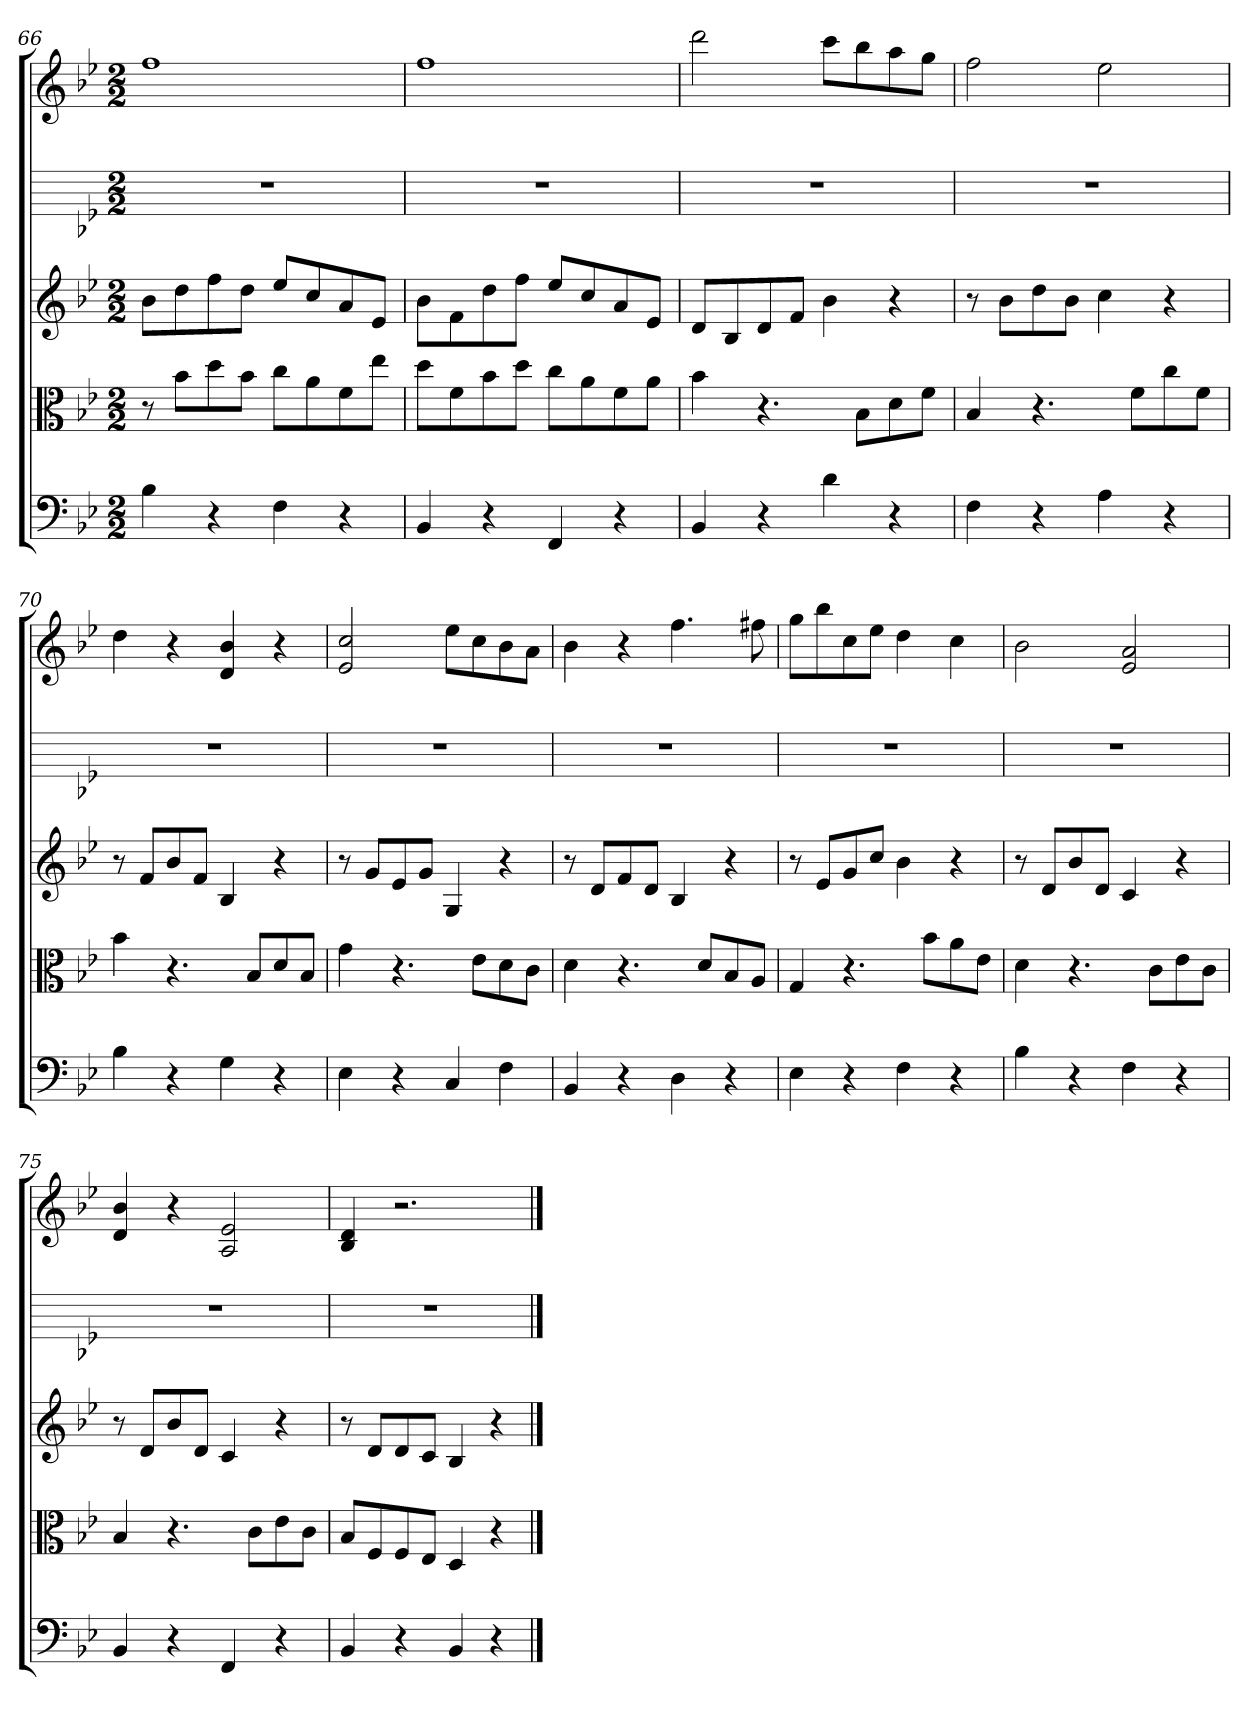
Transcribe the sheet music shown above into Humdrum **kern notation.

**kern	**kern	**kern	**kern	**kern
*part5	*part4	*part3	*part2	*part1
*staff5	*staff4	*staff3	*staff2	*staff1
*clefF4	*clefC3	*	*	*
*k[b-e-]	*k[b-e-]	*k[b-e-]	*k[b-e-]	*k[b-e-]
*B-:	*B-:	*B-:	*B-:	*B-:
*M2/2	*M2/2	*M2/2	*M2/2	*M2/2
=66	=66	=66	=66	=66
4B-	8r	8b-L	1r	1ff
.	8b-\L	8dd	.	.
4r	8dd\	8ff	.	.
.	8b-\J	8ddJ	.	.
4F	8cc\L	8ee-L	.	.
.	8a\	8cc	.	.
4r	8f\	8a	.	.
.	8ee-\J	8e-J	.	.
=67	=67	=67	=67	=67
4BB-	8dd\L	8b-L	1r	1ff
.	8f\	8f	.	.
4r	8b-\	8dd	.	.
.	8dd\J	8ffJ	.	.
4FF	8cc\L	8ee-L	.	.
.	8a\	8cc	.	.
4r	8f\	8a	.	.
.	8a\J	8e-J	.	.
=68	=68	=68	=68	=68
4BB-	4b-	8dL	1r	2ddd
.	.	8B-	.	.
4r	4.r	8d	.	.
.	.	8fJ	.	.
4d	.	4b-	.	8cccL
.	8B-\L	.	.	8bb-
4r	8d\	4r	.	8aa
.	8f\J	.	.	8ggJ
=69	=69	=69	=69	=69
4F	4B-	8r	1r	2ff
.	.	8b-L	.	.
4r	4.r	8dd	.	.
.	.	8b-J	.	.
4A	.	4cc	.	2ee-
.	8f\L	.	.	.
4r	8cc\	4r	.	.
.	8f\J	.	.	.
=70	=70	=70	=70	=70
4B-	4b-	8r	1r	4dd
.	.	8fL	.	.
4r	4.r	8b-	.	4r
.	.	8fJ	.	.
4G	.	4B-	.	4d 4b-
.	8B-/L	.	.	.
4r	8d/	4r	.	4r
.	8B-/J	.	.	.
=71	=71	=71	=71	=71
4E-	4g	8r	1r	2e- 2cc
.	.	8gL	.	.
4r	4.r	8e-	.	.
.	.	8gJ	.	.
4C	.	4G	.	8ee-L
.	8e-\L	.	.	8cc
4F	8d\	4r	.	8b-
.	8c\J	.	.	8aJ
=72	=72	=72	=72	=72
4BB-	4d	8r	1r	4b-
.	.	8dL	.	.
4r	4.r	8f	.	4r
.	.	8dJ	.	.
4D	.	4B-	.	4.ff
.	8d/L	.	.	.
4r	8B-/	4r	.	.
.	8A/J	.	.	8ff#X
=73	=73	=73	=73	=73
4E-	4G	8r	1r	8ggL
.	.	8e-L	.	8bb-
4r	4.r	8g	.	8cc
.	.	8ccJ	.	8ee-J
4F	.	4b-	.	4dd
.	8b-\L	.	.	.
4r	8a\	4r	.	4cc
.	8e-\J	.	.	.
=74	=74	=74	=74	=74
4B-	4d	8r	1r	2b-
.	.	8dL	.	.
4r	4.r	8b-	.	.
.	.	8dJ	.	.
4F	.	4c	.	2e- 2a
.	8c\L	.	.	.
4r	8e-\	4r	.	.
.	8c\J	.	.	.
=75	=75	=75	=75	=75
4BB-	4B-	8r	1r	4d 4b-
.	.	8dL	.	.
4r	4.r	8b-	.	4r
.	.	8dJ	.	.
4FF	.	4c	.	2A 2e-
.	8c\L	.	.	.
4r	8e-\	4r	.	.
.	8c\J	.	.	.
=76	=76	=76	=76	=76
4BB-	8B-/L	8r	1r	4B- 4d
.	8F/	8dL	.	.
4r	8F/	8d	.	2.r
.	8E-/J	8cJ	.	.
4BB-	4D	4B-	.	.
4r	4r	4r	.	.
==	==	==	==	==
*-	*-	*-	*-	*-
